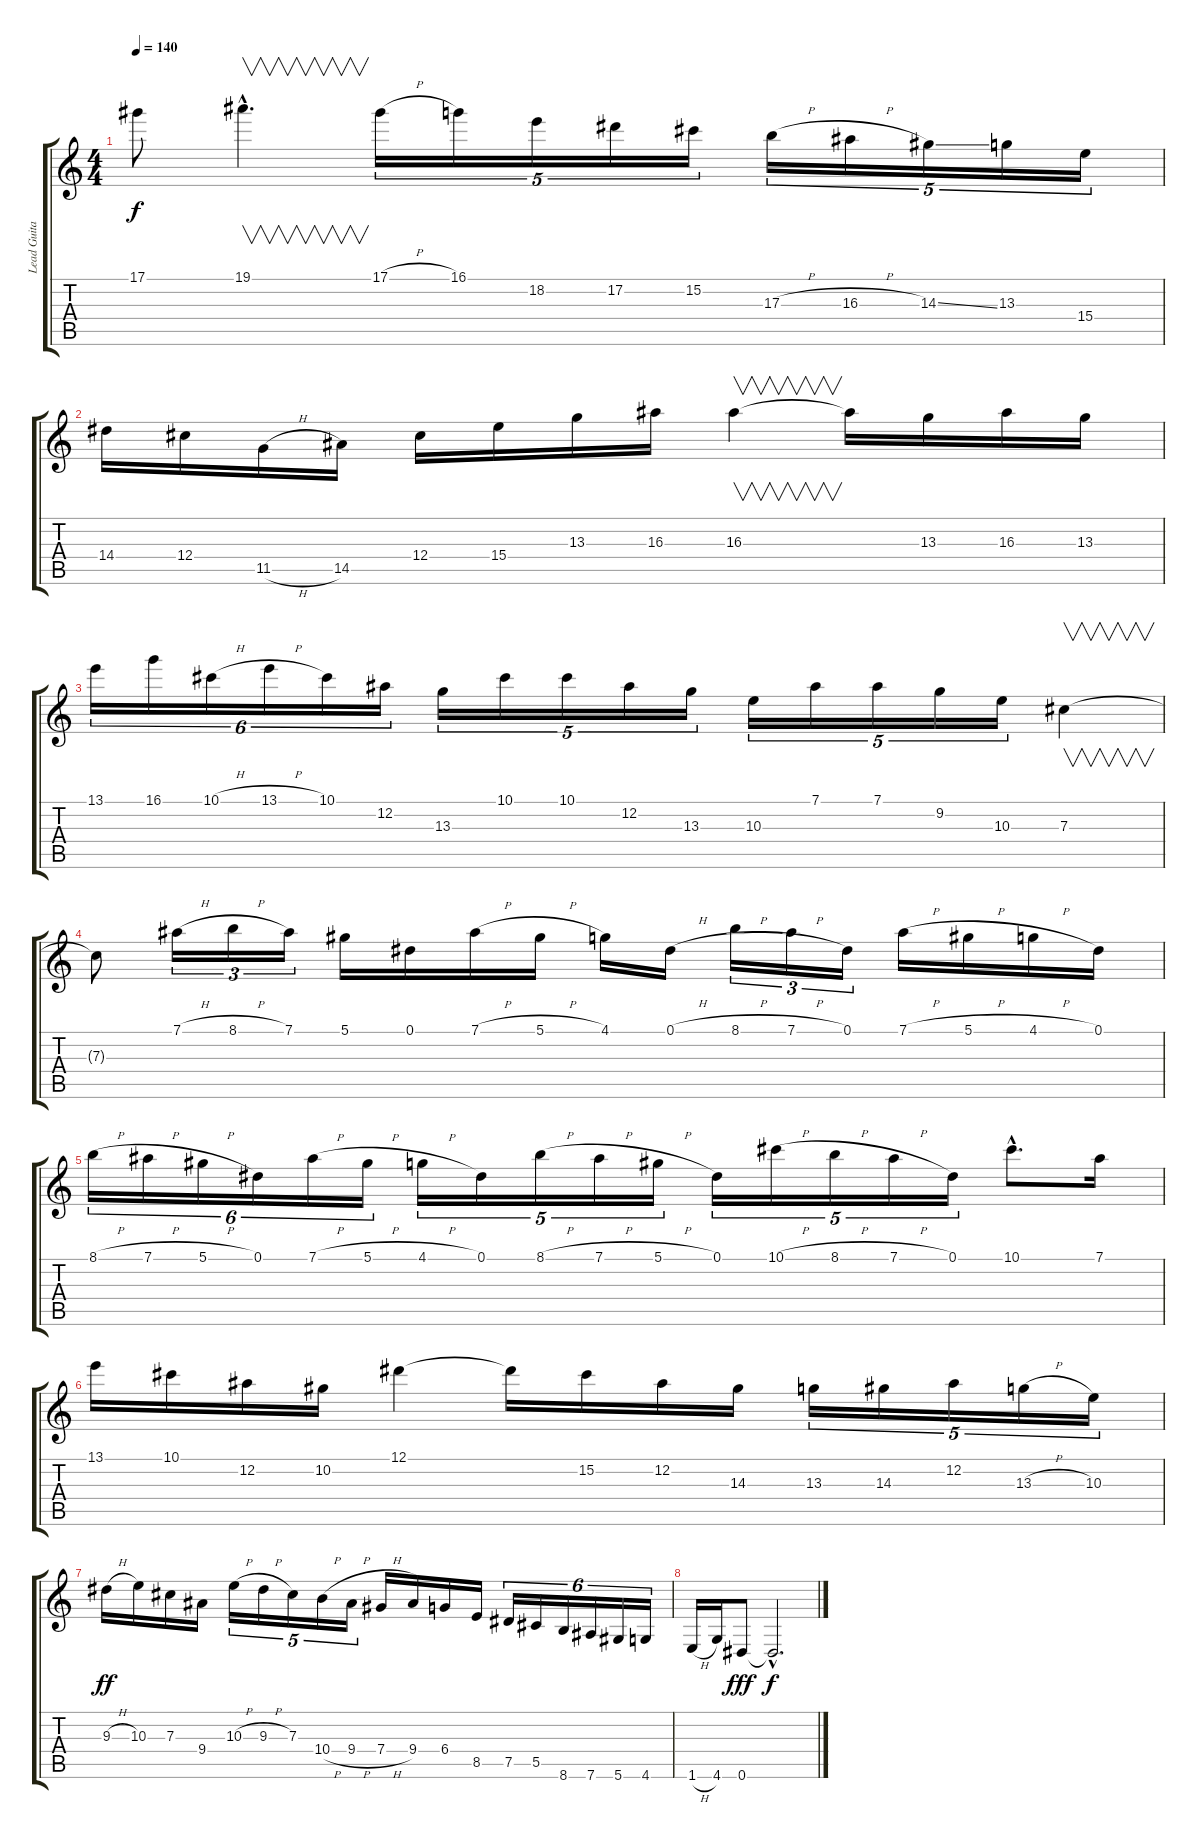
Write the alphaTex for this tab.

\track ("Lead Guitar" "Lead Guita") {instrument overdrivenguitar}
\staff {score tabs}
\tuning (Eb4 Bb3 Gb3 Db3 Ab2 Eb2) {hide}
\ts (4 4)
\tempo 140
\clef g2
\ks c
17.1.8{dy f} 19.1{hac}.4{v d} 17.1{h}.16{tu (5 4)} 16.1.16{tu (5 4)} 18.2.16{tu (5 4)} 17.2.16{tu (5 4)} 15.2.16{tu (5 4)} 17.3{h}.16{tu (5 4)} 16.3{h}.16{tu (5 4)} 14.3{ss}.16{tu (5 4)} 13.3.16{tu (5 4)} 15.4.16{tu (5 4)} |
14.4.16 12.4.16 11.5{h}.16 14.5.16 12.4.16 15.4.16 13.3.16 16.3.16 16.3.4{v} 16.3{t}.16 13.3.16 16.3.16 13.3.16 |
13.1.16{tu (6 4)} 16.1.16{tu (6 4)} 10.1{h}.16{tu (6 4)} 13.1{h}.16{tu (6 4)} 10.1.16{tu (6 4)} 12.2.16{tu (6 4)} 13.3.16{tu (5 4)} 10.1.16{tu (5 4)} 10.1.16{tu (5 4)} 12.2.16{tu (5 4)} 13.3.16{tu (5 4)} 10.3.16{tu (5 4)} 7.1.16{tu (5 4)} 7.1.16{tu (5 4)} 9.2.16{tu (5 4)} 10.3.16{tu (5 4)} 7.3.4{v} |
7.3{t}.8 7.1{h}.16{tu (3 2)} 8.1{h}.16{tu (3 2)} 7.1.16{tu (3 2)} 5.1.16 0.1.16 7.1{h}.16 5.1{h}.16 4.1.16 0.1{h}.16 8.1{h}.16{tu (3 2)} 7.1{h}.16{tu (3 2)} 0.1.16{tu (3 2)} 7.1{h}.16 5.1{h}.16 4.1{h}.16 0.1.16 |
8.1{h}.16{tu (6 4)} 7.1{h}.16{tu (6 4)} 5.1{h}.16{tu (6 4)} 0.1.16{tu (6 4)} 7.1{h}.16{tu (6 4)} 5.1{h}.16{tu (6 4)} 4.1{h}.16{tu (5 4)} 0.1.16{tu (5 4)} 8.1{h}.16{tu (5 4)} 7.1{h}.16{tu (5 4)} 5.1{h}.16{tu (5 4)} 0.1.16{tu (5 4)} 10.1{h}.16{tu (5 4)} 8.1{h}.16{tu (5 4)} 7.1{h}.16{tu (5 4)} 0.1.16{tu (5 4)} 10.1{hac}.8{d} 7.1.16 |
13.1.16 10.1.16 12.2.16 10.2.16 12.1.4 12.1{t}.16 15.2.16 12.2.16 14.3.16 13.3.16{tu (5 4)} 14.3.16{tu (5 4)} 12.2.16{tu (5 4)} 13.3{h}.16{tu (5 4)} 10.3.16{tu (5 4)} |
9.3{h}.16{dy ff} 10.3.16 7.3.16 9.4.16 10.3{h}.16{tu (5 4)} 9.3{h}.16{tu (5 4)} 7.3.16{tu (5 4)} 10.4{h}.16{tu (5 4)} 9.4{h}.16{tu (5 4)} 7.4{h}.16 9.4.16 6.4.16 8.5.16 7.5.16{tu (6 4)} 5.5.16{tu (6 4)} 8.6.16{tu (6 4)} 7.6.16{tu (6 4)} 5.6.16{tu (6 4)} 4.6.16{tu (6 4)} |
1.6{h}.16 4.6.16 0.6.8{dy fff} 0.6{hac t}.2{d dy f}
